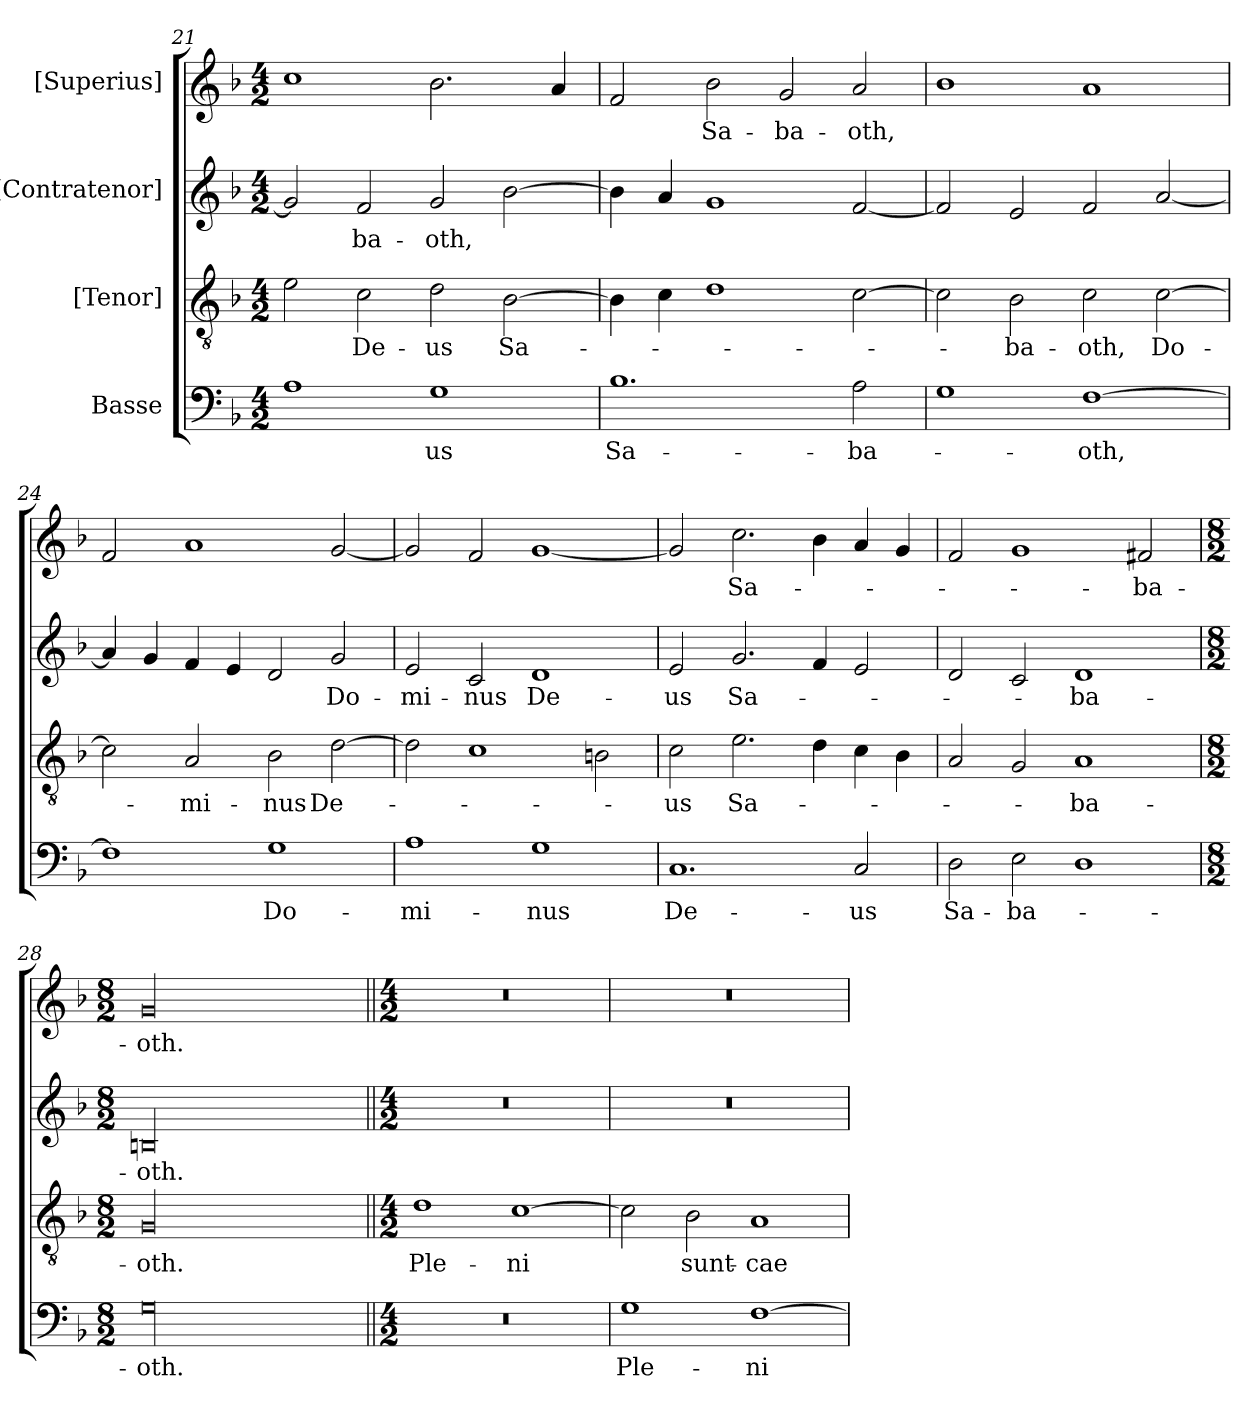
**kern	**text	**kern	**text	**kern	**text	**kern	**text
*part4	*part4	*part3	*part3	*part2	*part2	*part1	*part1
*staff4	*staff4	*staff3	*staff3	*staff2	*staff2	*staff1	*staff1
*I"Basse	*	*I"[Tenor]	*	*I"[Contratenor]	*	*I"[Superius]	*
*clefF4	*	*clefGv2	*	*clefG2	*	*clefG2	*
*k[b-]	*	*k[b-]	*	*k[b-]	*	*k[b-]	*
*M4/2	*	*M4/2	*	*M4/2	*	*M4/2	*
=21	=21	=21	=21	=21	=21	=21	=21
1A\	.	2e\	.	2g/]	.	1cc\	.
.	.	2c\	De-	2f/	-ba-	.	.
1G\	-us	2d\	-us	2g/	-oth,	2.b-\	.
.	.	[2B-\	Sa-	[2b-\	.	.	.
.	.	.	.	.	.	4a/	.
=22	=22	=22	=22	=22	=22	=22	=22
1.B-\	Sa-	4B-\]	.	4b-\]	.	2f/	.
.	.	4c\	.	4a/	.	.	.
.	.	1d\	.	1g/	.	2b-\	Sa-
.	.	.	.	.	.	2g/	-ba-
2A\	-ba-	[2c\	.	[2f/	.	2a/	-oth,
=23	=23	=23	=23	=23	=23	=23	=23
1G\	.	2c\]	.	2f/]	.	1b-\	.
.	.	2B-\	-ba-	2e/	.	.	.
[1F\	-oth,	2c\	-oth,	2f/	.	1a/	.
.	.	[2c\	Do-	[2a/	.	.	.
=24	=24	=24	=24	=24	=24	=24	=24
1F\]	.	2c\]	.	4a/]	.	2f/	.
.	.	.	.	4g/	.	.	.
.	.	2A/	-mi-	4f/	.	1a/	.
.	.	.	.	4e/	.	.	.
1G\	Do-	2B-\	-nus	2d/	.	.	.
.	.	[2d\	De-	2g/	Do-	[2g/	.
=25	=25	=25	=25	=25	=25	=25	=25
1A\	-mi-	2d\]	.	2e/	-mi-	2g/]	.
.	.	1c\	.	2c/	-nus	2f/	.
1G\	-nus	.	.	1d/	De-	[1g/	.
.	.	2Bn\	.	.	.	.	.
=26	=26	=26	=26	=26	=26	=26	=26
1.C/	De-	2c\	-us	2e/	-us	2g/]	.
.	.	2.e\	Sa-	2.g/	Sa-	2.cc\	Sa-
.	.	4d\	.	4f/	.	4b-\	.
2C/	-us	4c\	.	2e/	.	4a/	.
.	.	4B-\	.	.	.	4g/	.
=27	=27	=27	=27	=27	=27	=27	=27
2D\	Sa-	2A/	.	2d/	.	2f/	.
2E\	-ba-	2G/	.	2c/	.	1g/	.
1D\	.	1A/	-ba-	1d/	-ba-	.	.
.	.	.	.	.	.	2f#X/	-ba-
=28	=28	=28	=28	=28	=28	=28	=28
*M8/2	*	*M8/2	*	*M8/2	*	*M8/2	*
00G\	-oth.	00G/	-oth.	00Bn/	-oth.	00g/	-oth.
=29||	=29||	=29||	=29||	=29||	=29||	=29||	=29||
*M4/2	*	*M4/2	*	*M4/2	*	*M4/2	*
0r	.	1d\	Ple-	0r	.	0r	.
.	.	[1c\	-ni	.	.	.	.
=30	=30	=30	=30	=30	=30	=30	=30
1G\	Ple-	2c\]	.	0r	.	0r	.
.	.	2B-\	sunt-	.	.	.	.
[1F\	-ni	1A/	cae-	.	.	.	.
=	=	=	=	=	=	=	=
*-	*-	*-	*-	*-	*-	*-	*-
